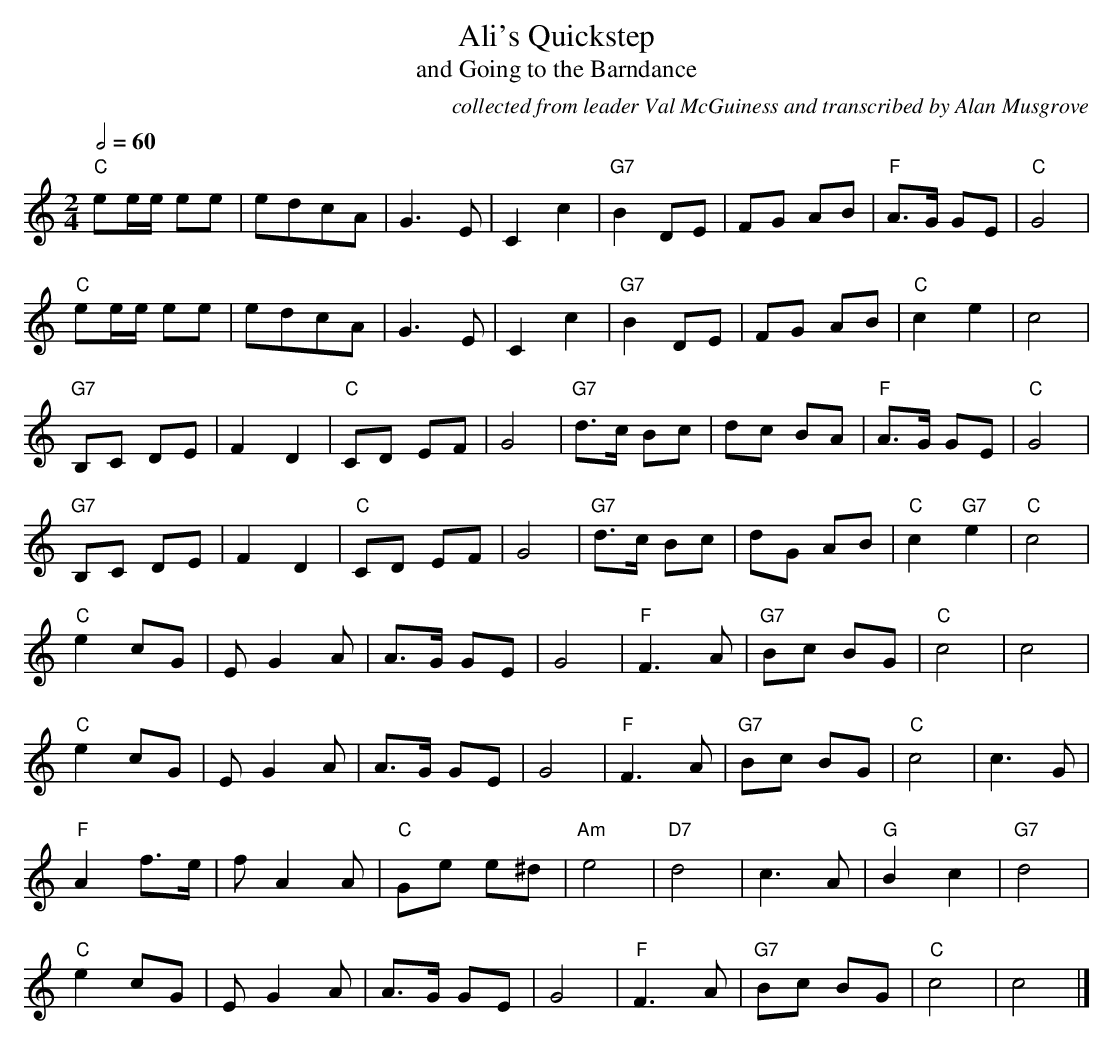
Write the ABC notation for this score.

X:1
T:Ali's Quickstep
T:  and Going to the Barndance
M: 2/4
L: 1/8
Q:2/4=60
C:collected from leader Val McGuiness and transcribed by Alan Musgrove
K:C
"C"ee/e/ ee|edcA|G3E|C2c2|"G7"B2DE|FG AB|"F"A>G GE|"C"G4|
"C"ee/e/ ee|edcA|G3E|C2c2|"G7"B2DE|FG AB|"C"c2e2|c4|
"G7"B,C DE|F2D2|"C"CD EF|G4|"G7"d>c Bc|dc BA|"F"A>G GE|"C"G4|
"G7"B,C DE|F2D2|"C"CD EF|G4|"G7"d>c Bc|dG AB|"C"c2"G7"e2|"C"c4|
"C"e2 cG|EG2A|A>G GE|G4|"F"F3A|"G7"Bc BG|"C"c4|c4|
"C"e2 cG|EG2A|A>G GE|G4|"F"F3A|"G7"Bc BG|"C"c4|c3 G|
"F"A2f>e|fA2A|"C"Ge e^d|"Am"e4|"D7"d4|c3A|"G"B2c2|"G7"d4|
"C"e2 cG|EG2A|A>G GE|G4|"F"F3A|"G7"Bc BG|"C"c4|c4|]
